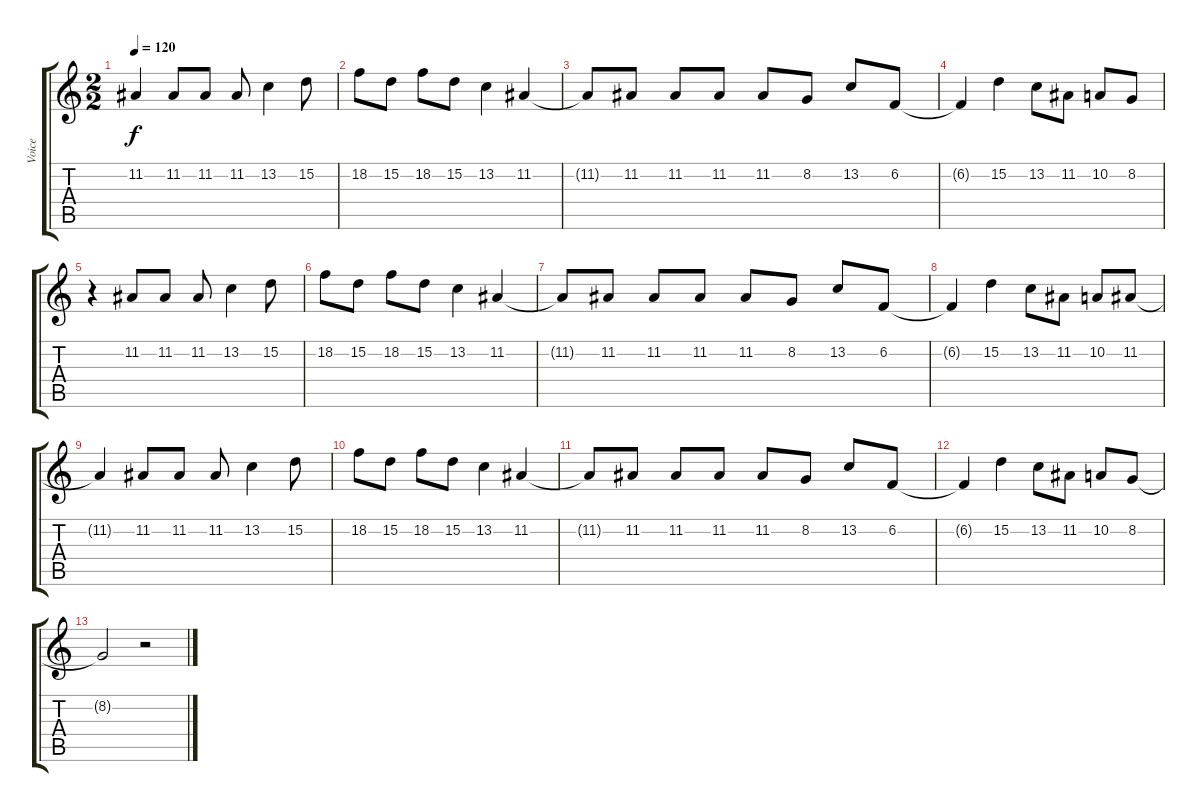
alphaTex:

\track ("Voice" "Voice") {instrument clarinet}
\staff {score tabs}
\tuning (E4 B3 G3 D3 A2 E2) {hide}
\ts (2 2)
\tempo 120
\clef g2
\ks c
11.2{t}.4{dy f} 11.2.8 11.2.8 11.2.8 13.2.4 15.2.8 |
18.2.8 15.2.8 18.2.8 15.2.8 13.2.4 11.2.4 |
11.2{t}.8 11.2.8 11.2.8 11.2.8 11.2.8 8.2.8 13.2.8 6.2.8 |
6.2{t}.4 15.2.4 13.2.8 11.2.8 10.2.8 8.2.8 |
r.4 11.2.8 11.2.8 11.2.8 13.2.4 15.2.8 |
18.2.8 15.2.8 18.2.8 15.2.8 13.2.4 11.2.4 |
11.2{t}.8 11.2.8 11.2.8 11.2.8 11.2.8 8.2.8 13.2.8 6.2.8 |
6.2{t}.4 15.2.4 13.2.8 11.2.8 10.2.8 11.2.8 |
11.2{t}.4{volume 13} 11.2.8 11.2.8 11.2.8 13.2.4 15.2.8 |
18.2.8{volume 10} 15.2.8 18.2.8 15.2.8 13.2.4 11.2.4 |
11.2{t}.8{volume 7} 11.2.8 11.2.8 11.2.8 11.2.8 8.2.8 13.2.8 6.2.8 |
6.2{t}.4{volume 4} 15.2.4 13.2.8 11.2.8 10.2.8 8.2.8 |
8.2{t}.2{volume 0} r.2
